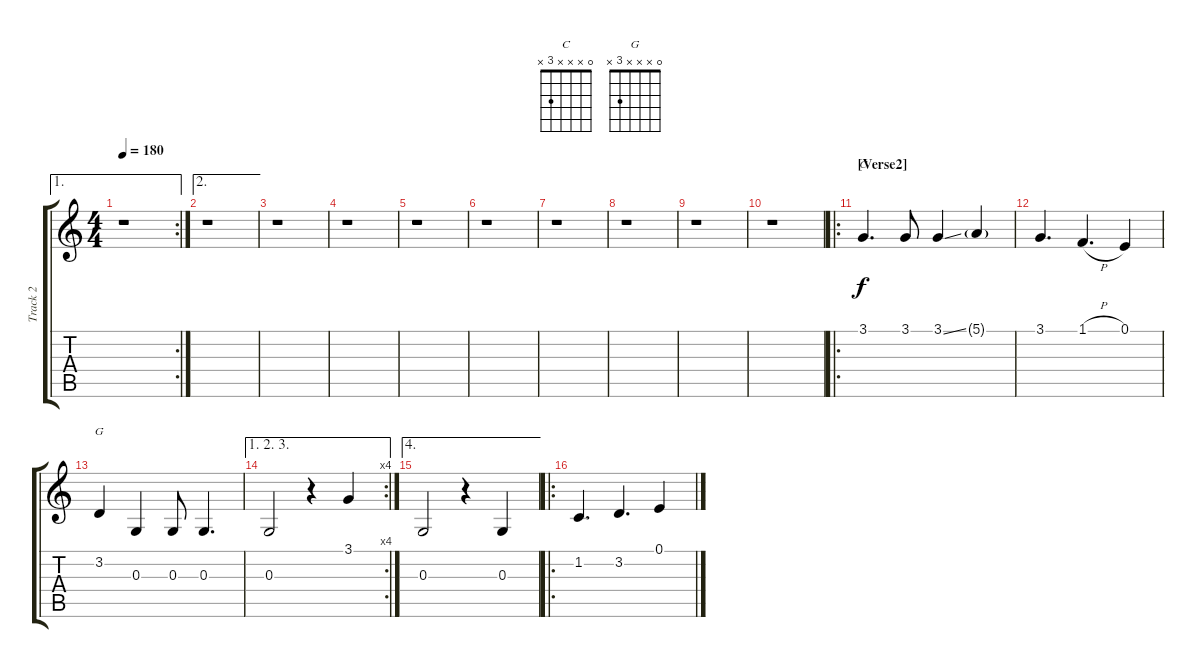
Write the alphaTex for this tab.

\track ("Track 2" "Track 2") {instrument altosax}
\staff {score tabs}
\tuning (E4 B3 G3 D3 A2 E2) {hide}
\chord ("C" 0 x x x 3 x)
\chord ("G" 0 x x x 3 x)
\ae 1
\rc 2
\ts (4 4)
\tempo 180
\clef g2
\ks c
r.1{dy f} |
\ae 2
r.1 |
\section ("" "")
r.1 |
r.1 |
r.1 |
r.1 |
r.1 |
r.1 |
r.1 |
r.1 |
\ro
\section ("" "[Verse2]")
3.1.4{d ch "C"} 3.1.8 3.1{ss}.4 5.1{g}.4 |
3.1.4{d} 1.1{h}.4{d} 0.1.4 |
3.2.4{ch "G"} 0.3.4 0.3.8 0.3.4{d} |
\ae (1 2 3)
\rc 4
0.3.2 r.4 3.1.4 |
\ae 4
0.3.2 r.4 0.3.4 |
\ro
1.2.4{d} 3.2.4{d} 0.1.4
